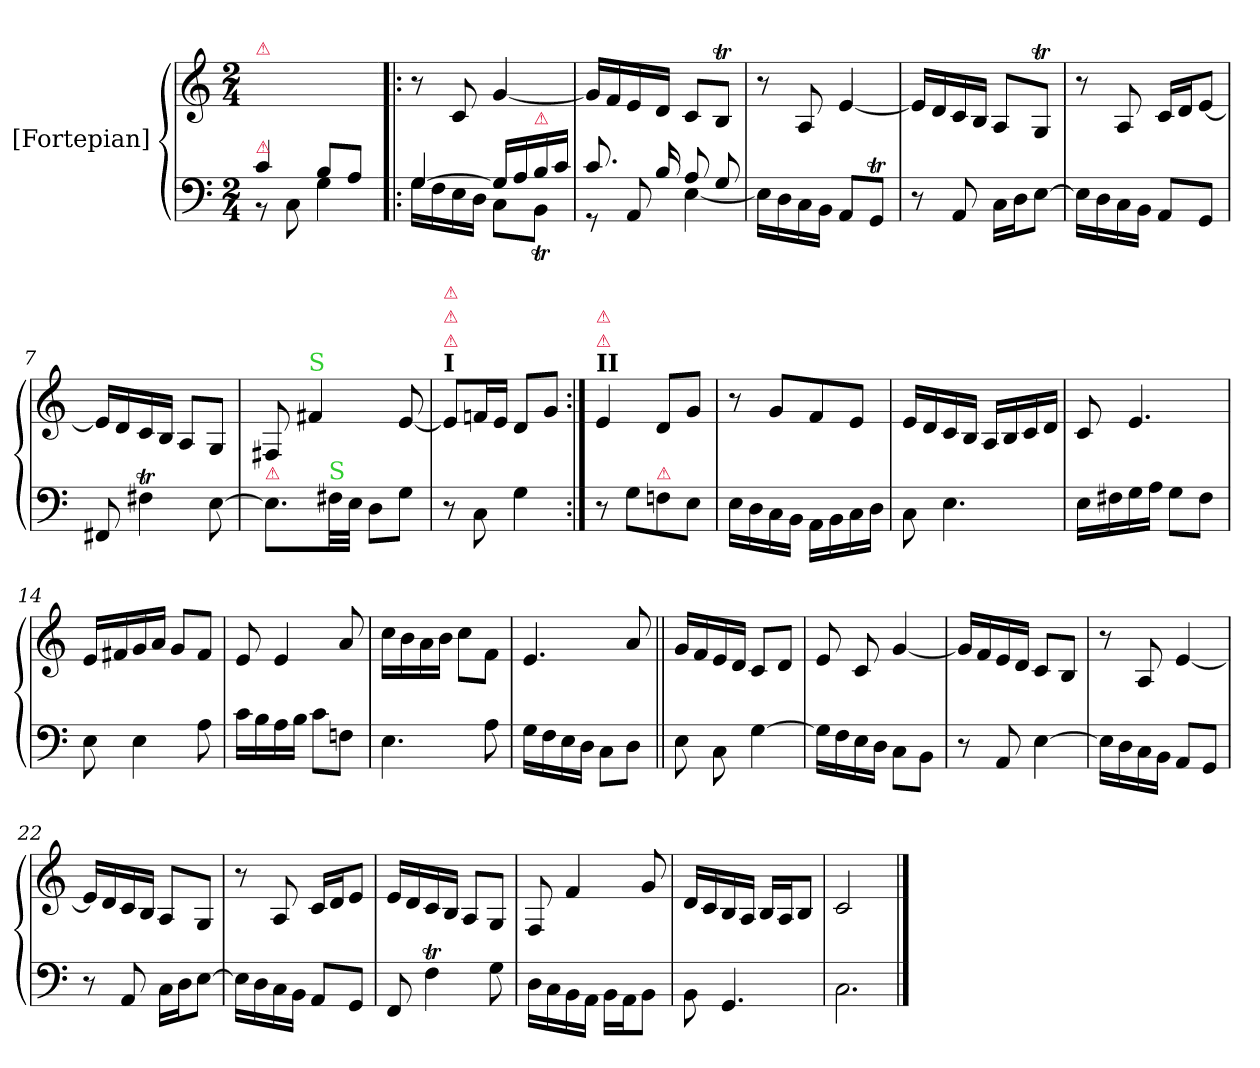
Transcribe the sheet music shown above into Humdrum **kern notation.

**kern	**kern
*part2	*part1
*staff2	*staff1
*I"[Fortepian]	*I"[Fortepian]
*clefF4	*clefG2
*k[]	*k[]
*C:	*C:
*M2/4	*M2/4
=1	=1
*^	*
!	!	!LO:TX:a:color=crimson:t=⚠
!LO:TX:a:color=crimson:t=⚠	!	!
4c/	8r	2ryy
.	8C\	.
8B/L	4G\	.
8A/J	.	.
=2!|:	=2!|:	=2!|:
[4G/	16G\LL	8r
.	16F\	.
.	16E\	8c/
.	16D\JJ	.
16G/LL]	8C\L	[4g/
16A/	.	.
!LO:TX:a:color=crimson:t=⚠	!	!
16B/	8BBt\J	.
16c/JJ	.	.
=3	=3	=3
8.c/	8r	16g/LL]
.	.	16f/
.	8AA/	16e/
16B/	.	16d/JJ
8A/	[4E\	8c/L
8G/	.	8Bt/J
*v	*v	*
=4	=4
16E\LL]	8r
16D\	.
16C\	8A/
16BB\JJ	.
8AA/L	[4e/
8GGT/J	.
=5	=5
8r	16e/LL]
.	16d/
8AA/	16c/
.	16B/JJ
16C\LL	8A/L
16D\J	.
[8E\J	8GT/J
=6	=6
16E\LL]	8r
16D\	.
16C\	8A/
16BB\JJ	.
8AA/L	16c/LL
.	16d/J
8GG/J	[8e/J
=7	=7
8FF#X/	16e/LL]
.	16d/
4F#Xt\	16c/
.	16B/JJ
.	8A/L
[8E\	8G/J
=8	=8
!LO:TX:a:color=crimson:t=⚠	!
8.E\L]	8F#X/
!	!LO:TX:a:color=limegreen:t=S
.	4f#X/
!LO:TX:a:color=limegreen:t=S	!
32F#X\LL	.
32E\JJJ	.
8D\L	.
8G\J	[8e/
=9	=9
!	!LO:TX:a:B:t=I
!	!LO:TX:a:color=crimson:t=⚠
!	!LO:TX:a:color=crimson:t=⚠
!	!LO:TX:a:color=crimson:t=⚠
8r	8e/L]
8C\	16fn/L
.	16e/JJ
4G\	8d/L
.	8g/J
=10:|!	=10:|!
!	!LO:TX:a:B:t=II
!	!LO:TX:a:color=crimson:t=⚠
!	!LO:TX:a:color=crimson:t=⚠
8r	4e/
8G\L	.
!LO:TX:a:color=crimson:t=⚠	!
8Fn\	8d/L
8E\J	8g/J
=11	=11
16E\LL	8r
16D\	.
16C\	8g/L
16BB\JJ	.
16AA\LL	8f/
16BB\	.
16C\	8e/J
16D\JJ	.
=12	=12
8C\	16e/LL
.	16d/
4.E\	16c/
.	16B/JJ
.	16A/LL
.	16B/
.	16c/
.	16d/JJ
=13	=13
16E\LL	8c/
16F#X\	.
16G\	4.e/
16A\JJ	.
8G\L	.
8F#\J	.
=14	=14
8E\	16e/LL
.	16f#X/
4E\	16g/
.	16a/JJ
.	8g/L
8A\	8f#/J
=15	=15
16c\LL	8e/
16B\	.
16A\	4e/
16B\JJ	.
8c\L	.
8Fn\J	8a/
=16	=16
4.E\	16cc\LL
.	16b\
.	16a\
.	16b\JJ
.	8cc\L
8A\	8f\J
=17	=17
16G\LL	4.e/
16F\	.
16E\	.
16D\JJ	.
8C\L	.
8D\J	8a/
=18||	=18||
8E\	16g/LL
.	16f/
8C\	16e/
.	16d/JJ
[4G\	8c/L
.	8d/J
=19	=19
16G\LL]	8e/
16F\	.
16E\	8c/
16D\JJ	.
8C\L	[4g/
8BB\J	.
=20	=20
8r	16g/LL]
.	16f/
8AA/	16e/
.	16d/JJ
[4E\	8c/L
.	8B/J
=21	=21
16E\LL]	8r
16D\	.
16C\	8A/
16BB\JJ	.
8AA/L	[4e/
8GG/J	.
=22	=22
8r	16e/LL]
.	16d/
8AA/	16c/
.	16B/JJ
16C\LL	8A/L
16D\J	.
[8E\J	8G/J
=23	=23
16E\LL]	8r
16D\	.
16C\	8A/
16BB\JJ	.
8AA/L	16c/LL
.	16d/J
8GG/J	8e/J
=24	=24
8FF/	16e/LL
.	16d/
4FT\	16c/
.	16B/JJ
.	8A/L
8G\	8G/J
=25	=25
16D\LL	8F/
16C\	.
16BB\	4f/
16AA\JJ	.
16BB\LL	.
16AA\J	.
8BB\J	8g/
=26	=26
8BB\	16d/LL
.	16c/
4.GG/	16B/
.	16A/JJ
.	16B/LL
.	16A/J
.	8B/J
=27	=27
!LO:N:vis=2.	!
2C\	2c/
==	==
*-	*-
